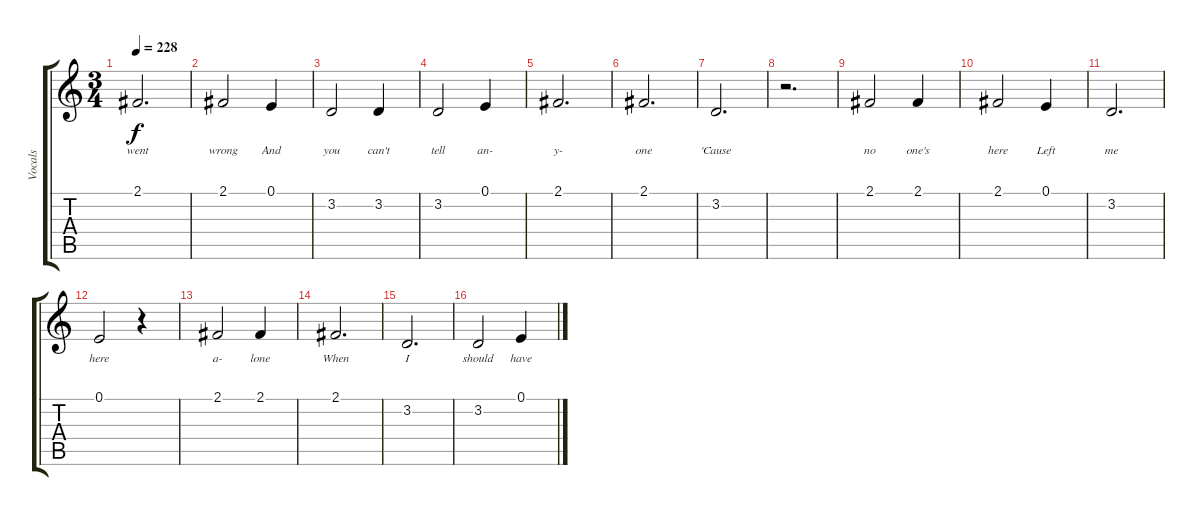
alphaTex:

\track ("Vocals" "Vocals") {instrument clarinet}
\staff {score tabs}
\tuning (E4 B3 G3 D3 A2 E2) {hide}
\ts (3 4)
\tempo 228
\clef g2
\ks c
2.1.2{d lyrics (0 "went") lyrics (1 "") lyrics (2 "") lyrics (3 "") lyrics (4 "") dy f} |
2.1.2{lyrics (0 "wrong") lyrics (1 "") lyrics (2 "") lyrics (3 "") lyrics (4 "")} 0.1.4{lyrics (0 "And") lyrics (1 "") lyrics (2 "") lyrics (3 "") lyrics (4 "")} |
3.2.2{lyrics (0 "you") lyrics (1 "") lyrics (2 "") lyrics (3 "") lyrics (4 "")} 3.2.4{lyrics (0 "can't") lyrics (1 "") lyrics (2 "") lyrics (3 "") lyrics (4 "")} |
3.2.2{lyrics (0 "tell") lyrics (1 "") lyrics (2 "") lyrics (3 "") lyrics (4 "")} 0.1.4{lyrics (0 "an-") lyrics (1 "") lyrics (2 "") lyrics (3 "") lyrics (4 "")} |
2.1.2{d lyrics (0 "y-") lyrics (1 "") lyrics (2 "") lyrics (3 "") lyrics (4 "")} |
2.1.2{d lyrics (0 "one") lyrics (1 "") lyrics (2 "") lyrics (3 "") lyrics (4 "")} |
3.2.2{d lyrics (0 "'Cause") lyrics (1 "") lyrics (2 "") lyrics (3 "") lyrics (4 "")} |
r.2{d} |
2.1.2{lyrics (0 "no") lyrics (1 "") lyrics (2 "") lyrics (3 "") lyrics (4 "")} 2.1.4{lyrics (0 "one's") lyrics (1 "") lyrics (2 "") lyrics (3 "") lyrics (4 "")} |
2.1.2{lyrics (0 "here") lyrics (1 "") lyrics (2 "") lyrics (3 "") lyrics (4 "")} 0.1.4{lyrics (0 "Left") lyrics (1 "") lyrics (2 "") lyrics (3 "") lyrics (4 "")} |
3.2.2{d lyrics (0 "me") lyrics (1 "") lyrics (2 "") lyrics (3 "") lyrics (4 "")} |
0.1.2{lyrics (0 "here") lyrics (1 "") lyrics (2 "") lyrics (3 "") lyrics (4 "")} r.4 |
2.1.2{lyrics (0 "a-") lyrics (1 "") lyrics (2 "") lyrics (3 "") lyrics (4 "")} 2.1.4{lyrics (0 "lone") lyrics (1 "") lyrics (2 "") lyrics (3 "") lyrics (4 "")} |
2.1.2{d lyrics (0 "When") lyrics (1 "") lyrics (2 "") lyrics (3 "") lyrics (4 "")} |
3.2.2{d lyrics (0 "I") lyrics (1 "") lyrics (2 "") lyrics (3 "") lyrics (4 "")} |
3.2.2{lyrics (0 "should") lyrics (1 "") lyrics (2 "") lyrics (3 "") lyrics (4 "")} 0.1.4{lyrics (0 "have") lyrics (1 "") lyrics (2 "") lyrics (3 "") lyrics (4 "")}
